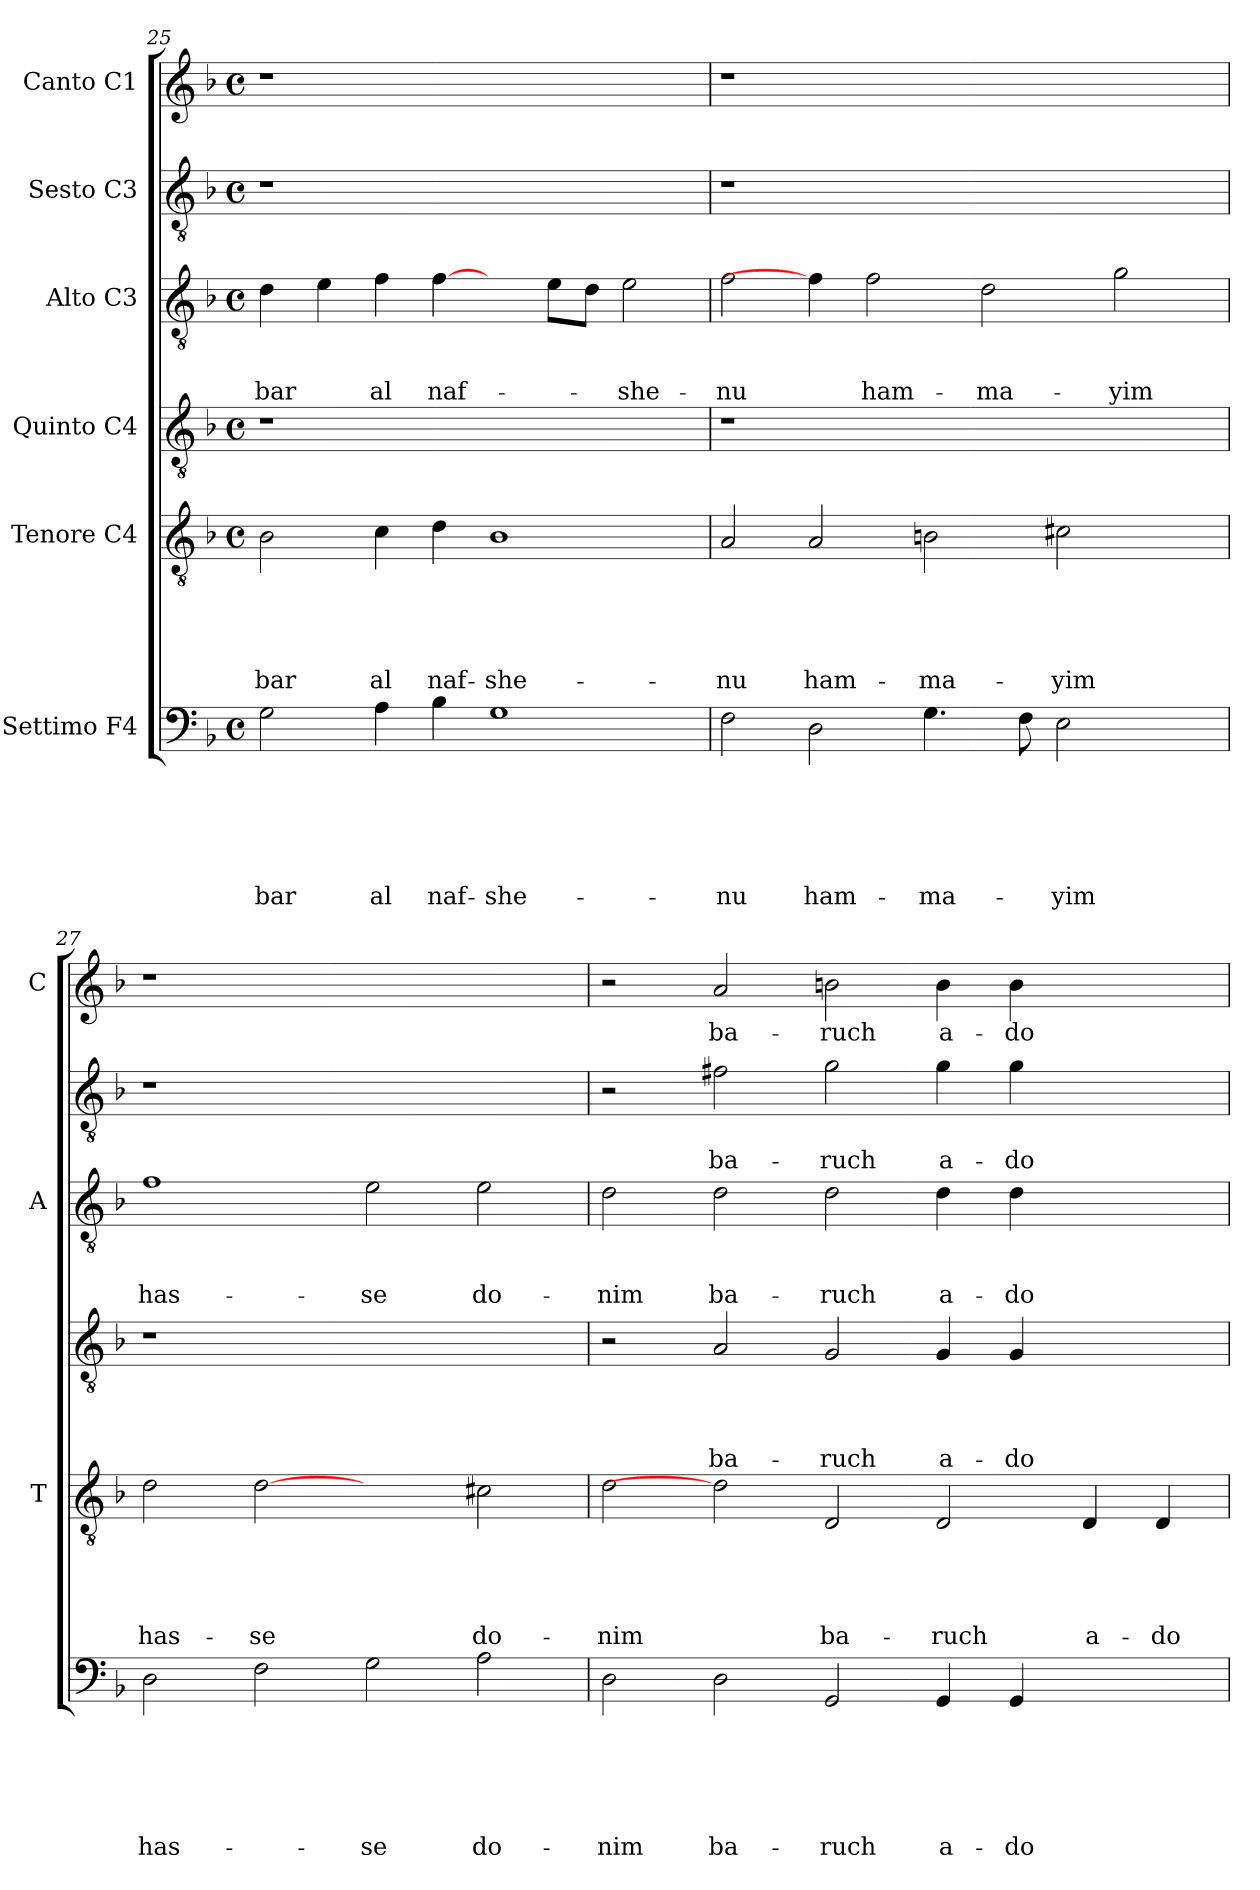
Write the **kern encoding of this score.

**kern	**text	**text	**text	**text	**text	**text	**kern	**text	**text	**text	**text	**text	**kern	**text	**text	**text	**text	**kern	**text	**text	**text	**kern	**text	**text	**kern	**text
*part6	*part6	*part6	*part6	*part6	*part6	*part6	*part5	*part5	*part5	*part5	*part5	*part5	*part4	*part4	*part4	*part4	*part4	*part3	*part3	*part3	*part3	*part2	*part2	*part2	*part1	*part1
*staff6	*staff6	*staff6	*staff6	*staff6	*staff6	*staff6	*staff5	*staff5	*staff5	*staff5	*staff5	*staff5	*staff4	*staff4	*staff4	*staff4	*staff4	*staff3	*staff3	*staff3	*staff3	*staff2	*staff2	*staff2	*staff1	*staff1
*I"Settimo F4	*	*	*	*	*	*	*I"Tenore C4	*	*	*	*	*	*I"Quinto C4	*	*	*	*	*I"Alto C3	*	*	*	*I"Sesto C3	*	*	*I"Canto C1	*
*	*	*	*	*	*	*	*I'T	*	*	*	*	*	*	*	*	*	*	*I'A	*	*	*	*	*	*	*I'C	*
*clefF4	*	*	*	*	*	*	*clefGv2	*	*	*	*	*	*clefGv2	*	*	*	*	*clefGv2	*	*	*	*clefGv2	*	*	*clefG2	*
*k[b-]	*	*	*	*	*	*	*k[b-]	*	*	*	*	*	*k[b-]	*	*	*	*	*k[b-]	*	*	*	*k[b-]	*	*	*k[b-]	*
*F:	*	*	*	*	*	*	*F:	*	*	*	*	*	*F:	*	*	*	*	*F:	*	*	*	*F:	*	*	*F:	*
*M4/4	*	*	*	*	*	*	*M4/4	*	*	*	*	*	*M4/4	*	*	*	*	*M4/4	*	*	*	*M4/4	*	*	*M4/4	*
*met(c)	*	*	*	*	*	*	*met(c)	*	*	*	*	*	*met(c)	*	*	*	*	*met(c)	*	*	*	*met(c)	*	*	*met(c)	*
=25	=25	=25	=25	=25	=25	=25	=25	=25	=25	=25	=25	=25	=25	=25	=25	=25	=25	=25	=25	=25	=25	=25	=25	=25	=25	=25
!	!	!	!	!	!	!LO:LY:b	!	!	!	!	!	!LO:LY:b	!	!	!	!	!	!	!	!	!LO:LY:b	!	!	!	!	!
2G\	.	.	.	.	.	bar	2B-\	.	.	.	.	bar	1r	.	.	.	.	4d\	.	.	bar	1r	.	.	1r	.
.	.	.	.	.	.	.	.	.	.	.	.	.	.	.	.	.	.	4e\	.	.	.	.	.	.	.	.
!	!	!	!	!	!	!LO:LY:b	!	!	!	!	!	!LO:LY:b	!	!	!	!	!	!	!	!	!LO:LY:b	!	!	!	!	!
4A\	.	.	.	.	.	al	4c\	.	.	.	.	al	.	.	.	.	.	4f\	.	.	al	.	.	.	.	.
!	!	!	!	!	!	!LO:LY:b	!	!	!	!	!	!LO:LY:b	!	!	!	!	!	!	!	!	!LO:LY:b	!	!	!	!	!
4B-\	.	.	.	.	.	naf-	4d\	.	.	.	.	naf-	.	.	.	.	.	[4f\	.	.	naf-	.	.	.	.	.
!	!	!	!	!	!	!LO:LY:b	!	!	!	!	!	!LO:LY:b	!	!	!	!	!	!	!	!	!	!	!	!	!	!
1G	.	.	.	.	.	-she-	1B-	.	.	.	.	-she-	1ryy	.	.	.	.	4ryy	.	.	.	1ryy	.	.	1ryy	.
.	.	.	.	.	.	.	.	.	.	.	.	.	.	.	.	.	.	8e\L	.	.	.	.	.	.	.	.
.	.	.	.	.	.	.	.	.	.	.	.	.	.	.	.	.	.	8d\J	.	.	.	.	.	.	.	.
!	!	!	!	!	!	!	!	!	!	!	!	!	!	!	!	!	!	!	!	!	!LO:LY:b	!	!	!	!	!
.	.	.	.	.	.	.	.	.	.	.	.	.	.	.	.	.	.	2e\	.	.	-she-	.	.	.	.	.
=26	=26	=26	=26	=26	=26	=26	=26	=26	=26	=26	=26	=26	=26	=26	=26	=26	=26	=26	=26	=26	=26	=26	=26	=26	=26	=26
!	!	!	!	!	!	!LO:LY:b	!	!	!	!	!	!LO:LY:b	!	!	!	!	!	!	!	!	!LO:LY:b	!	!	!	!	!
2F\	.	.	.	.	.	-nu	2A/	.	.	.	.	-nu	1r	.	.	.	.	2f\	.	.	-nu	1r	.	.	1r	.
!	!	!	!	!	!	!LO:LY:b	!	!	!	!	!	!LO:LY:b	!	!	!	!	!	!	!	!	!	!	!	!	!	!
2D\	.	.	.	.	.	ham-	2A/	.	.	.	.	ham-	.	.	.	.	.	4f\]	.	.	.	.	.	.	.	.
!	!	!	!	!	!	!	!	!	!	!	!	!	!	!	!	!	!	!	!	!	!LO:LY:b	!	!	!	!	!
.	.	.	.	.	.	.	.	.	.	.	.	.	.	.	.	.	.	2f\	.	.	ham-	.	.	.	.	.
!	!	!	!	!	!	!LO:LY:b	!	!	!	!	!	!LO:LY:b	!	!	!	!	!	!	!	!	!	!	!	!	!	!
4.G\	.	.	.	.	.	-ma-	2Bn\	.	.	.	.	-ma-	1ryy	.	.	.	.	.	.	.	.	1ryy	.	.	1ryy	.
!	!	!	!	!	!	!	!	!	!	!	!	!	!	!	!	!	!	!	!	!	!LO:LY:b	!	!	!	!	!
.	.	.	.	.	.	.	.	.	.	.	.	.	.	.	.	.	.	2d\	.	.	-ma-	.	.	.	.	.
8F\	.	.	.	.	.	.	.	.	.	.	.	.	.	.	.	.	.	.	.	.	.	.	.	.	.	.
!	!	!	!	!	!	!LO:LY:b	!	!	!	!	!	!LO:LY:b	!	!	!	!	!	!	!	!	!	!	!	!	!	!
2E\	.	.	.	.	.	-yim	2c#X\	.	.	.	.	-yim	.	.	.	.	.	.	.	.	.	.	.	.	.	.
!	!	!	!	!	!	!	!	!	!	!	!	!	!	!	!	!	!	!	!	!	!LO:LY:b	!	!	!	!	!
.	.	.	.	.	.	.	.	.	.	.	.	.	.	.	.	.	.	2g\	.	.	-yim	.	.	.	.	.
4ryy	.	.	.	.	.	.	4ryy	.	.	.	.	.	4ryy	.	.	.	.	.	.	.	.	4ryy	.	.	4ryy	.
=27	=27	=27	=27	=27	=27	=27	=27	=27	=27	=27	=27	=27	=27	=27	=27	=27	=27	=27	=27	=27	=27	=27	=27	=27	=27	=27
!	!	!	!	!	!	!LO:LY:b	!	!	!	!	!	!LO:LY:b	!	!	!	!	!	!	!	!	!LO:LY:b	!	!	!	!	!
2D\	.	.	.	.	.	has-	2d\	.	.	.	.	has-	1r	.	.	.	.	1f	.	.	has-	1r	.	.	1r	.
!	!	!	!	!	!	!	!	!	!	!	!	!LO:LY:b	!	!	!	!	!	!	!	!	!	!	!	!	!	!
2F\	.	.	.	.	.	.	[2d	.	.	.	.	-se	.	.	.	.	.	.	.	.	.	.	.	.	.	.
!	!	!	!	!	!	!LO:LY:b	!	!	!	!	!	!	!	!	!	!	!	!	!	!	!LO:LY:b	!	!	!	!	!
2G\	.	.	.	.	.	-se	2ryy	.	.	.	.	.	1ryy	.	.	.	.	2e\	.	.	-se	1ryy	.	.	1ryy	.
!	!	!	!	!	!	!LO:LY:b	!	!	!	!	!	!LO:LY:b	!	!	!	!	!	!	!	!	!LO:LY:b	!	!	!	!	!
2A\	.	.	.	.	.	do-	2c#X\	.	.	.	.	do-	.	.	.	.	.	2e\	.	.	do-	.	.	.	.	.
=28	=28	=28	=28	=28	=28	=28	=28	=28	=28	=28	=28	=28	=28	=28	=28	=28	=28	=28	=28	=28	=28	=28	=28	=28	=28	=28
!	!	!	!	!	!	!LO:LY:b	!	!	!	!	!	!LO:LY:b	!	!	!	!	!	!	!	!	!LO:LY:b	!	!	!	!	!
2D\	.	.	.	.	.	-nim	2d\	.	.	.	.	-nim	2r	.	.	.	.	2d\	.	.	-nim	2r	.	.	2r	.
!	!	!	!	!	!	!LO:LY:b	!	!	!	!	!	!	!	!	!	!	!LO:LY:b	!	!	!	!LO:LY:b	!	!	!LO:LY:b	!	!LO:LY:b
2D\	.	.	.	.	.	ba-	2d]	.	.	.	.	.	2A/	.	.	.	ba-	2d\	.	.	ba-	2f#X\	.	ba-	2a/	ba-
!	!	!	!	!	!	!LO:LY:b	!	!	!	!	!	!LO:LY:b	!	!	!	!	!LO:LY:b	!	!	!	!LO:LY:b	!	!	!LO:LY:b	!	!LO:LY:b
2GG/	.	.	.	.	.	-ruch	2D/	.	.	.	.	ba-	2G/	.	.	.	-ruch	2d\	.	.	-ruch	2g\	.	-ruch	2bn\	-ruch
!	!	!	!	!	!	!LO:LY:b	!	!	!	!	!	!LO:LY:b	!	!	!	!	!LO:LY:b	!	!	!	!LO:LY:b	!	!	!LO:LY:b	!	!LO:LY:b
4GG/	.	.	.	.	.	a-	2D/	.	.	.	.	-ruch	4G/	.	.	.	a-	4d\	.	.	a-	4g\	.	a-	4b\	a-
!	!	!	!	!	!	!LO:LY:b	!	!	!	!	!	!	!	!	!	!	!LO:LY:b	!	!	!	!LO:LY:b	!	!	!LO:LY:b	!	!LO:LY:b
4GG/	.	.	.	.	.	-do-	.	.	.	.	.	.	4G/	.	.	.	-do-	4d\	.	.	-do-	4g\	.	-do-	4b\	-do-
!	!	!	!	!	!	!	!	!	!	!	!	!LO:LY:b	!	!	!	!	!	!	!	!	!	!	!	!	!	!
2ryy	.	.	.	.	.	.	4D/	.	.	.	.	a-	2ryy	.	.	.	.	2ryy	.	.	.	2ryy	.	.	2ryy	.
!	!	!	!	!	!	!	!	!	!	!	!	!LO:LY:b	!	!	!	!	!	!	!	!	!	!	!	!	!	!
.	.	.	.	.	.	.	4D/	.	.	.	.	-do-	.	.	.	.	.	.	.	.	.	.	.	.	.	.
=	=	=	=	=	=	=	=	=	=	=	=	=	=	=	=	=	=	=	=	=	=	=	=	=	=	=
*-	*-	*-	*-	*-	*-	*-	*-	*-	*-	*-	*-	*-	*-	*-	*-	*-	*-	*-	*-	*-	*-	*-	*-	*-	*-	*-
